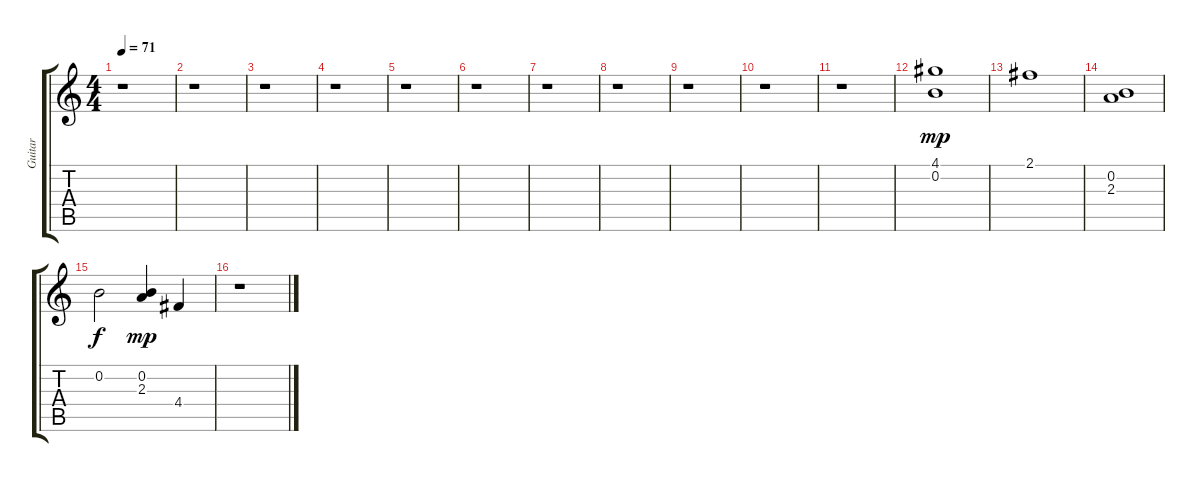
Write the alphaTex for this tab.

\track ("Guitar" "Guitar") {instrument overdrivenguitar}
\staff {score tabs}
\tuning (E4 B3 G3 D3 A2 E2) {hide}
\ts (4 4)
\tempo 71
\clef g2
\ks c
r.1{dy f} |
r.1 |
r.1 |
r.1 |
r.1 |
r.1 |
r.1 |
r.1 |
r.1 |
r.1 |
r.1 |
(4.1 0.2).1{dy mp} |
2.1.1 |
(0.2 2.3).1 |
0.2.2{dy f} (0.2 2.3).4{dy mp} 4.4.4 |
r.1
